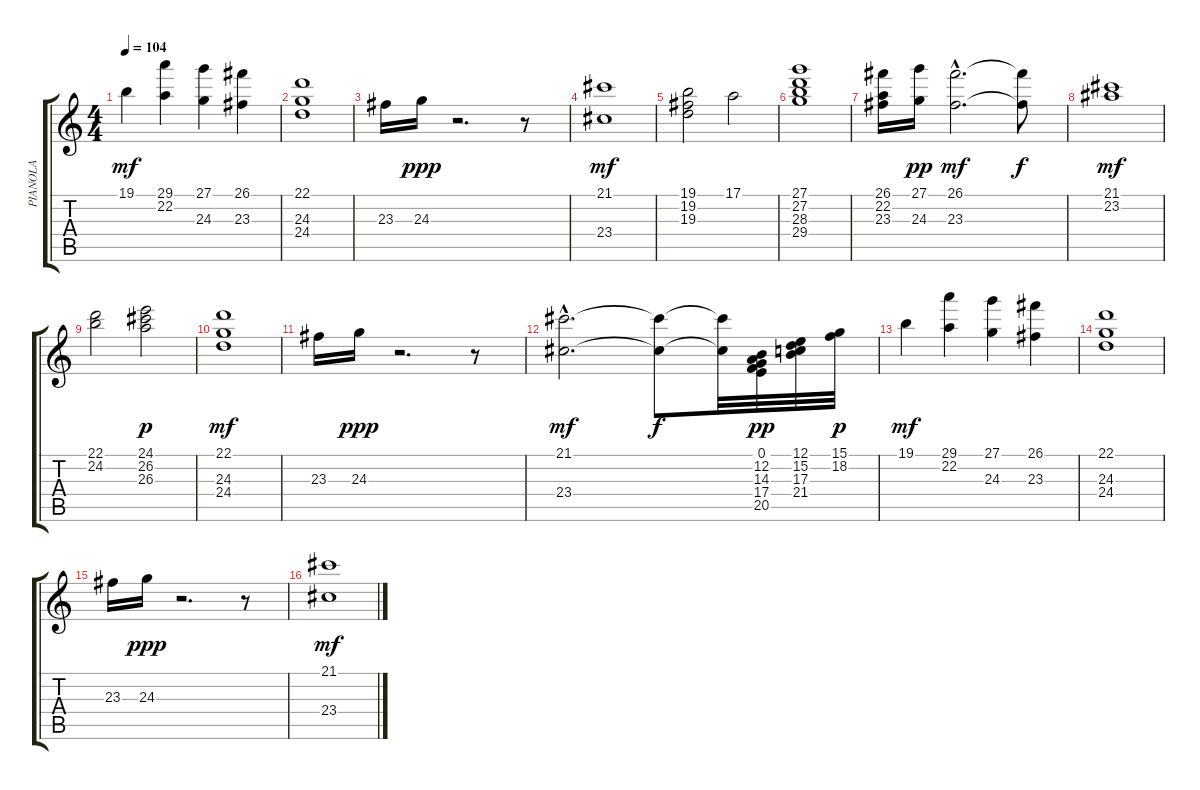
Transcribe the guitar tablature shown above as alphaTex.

\track ("PIANOLA" "PIANOLA") {instrument percussiveorgan}
\staff {score tabs}
\tuning (E4 B3 G3 D3 A2 E2) {hide}
\ts (4 4)
\tempo 104
\clef g2
\ks c
19.1.4{dy mf} (29.1 22.2).4 (27.1 24.3).4 (26.1 23.3).4 |
(22.1 24.3 24.4).1 |
23.3.16 24.3.16{dy ppp} r.2{d} r.8 |
(21.1 23.4).1{dy mf} |
(19.1 19.2 19.3).2 17.1.2 |
(27.1 27.2 28.3 29.4).1 |
(26.1 22.2 23.3).16 (27.1 24.3).16{dy pp} (26.1{hac} 23.3{hac}).2{d dy mf} (26.1{t} 23.3{t}).8{dy f} |
(21.1 23.2).1{dy mf} |
(22.1 24.2).2 (24.1 26.2 26.3).2{dy p} |
(22.1 24.3 24.4).1{dy mf} |
23.3.16 24.3.16{dy ppp} r.2{d} r.8 |
(21.1{hac} 23.4{hac}).2{d dy mf} (21.1{t} 23.4{t}).8{dy f} (21.1{t} 23.4{t}).32 (0.1 12.2 14.3 17.4 20.5).32{dy pp} (12.1 15.2 17.3 21.4).32 (15.1 18.2).32{dy p} |
19.1.4{dy mf} (29.1 22.2).4 (27.1 24.3).4 (26.1 23.3).4 |
(22.1 24.3 24.4).1 |
23.3.16 24.3.16{dy ppp} r.2{d} r.8 |
(21.1 23.4).1{dy mf}
